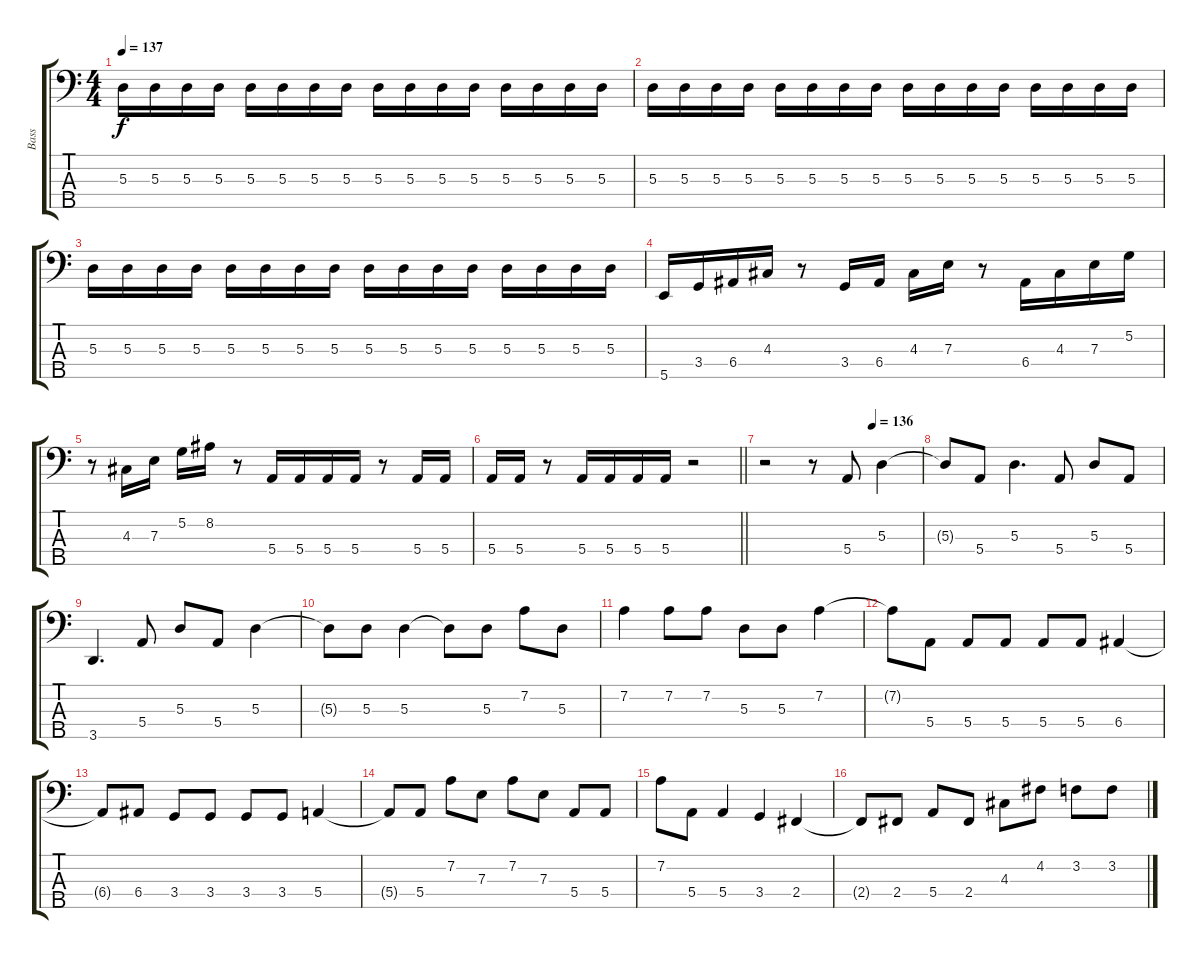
\track ("Bass" "Bass") {instrument electricbasspick}
\staff {score tabs}
\tuning (G2 D2 A1 E1 B0) {hide}
\ts (4 4)
\tempo 137
\clef f4
\ks c
5.3.16{dy f} 5.3.16 5.3.16 5.3.16 5.3.16 5.3.16 5.3.16 5.3.16 5.3.16 5.3.16 5.3.16 5.3.16 5.3.16 5.3.16 5.3.16 5.3.16 |
5.3.16 5.3.16 5.3.16 5.3.16 5.3.16 5.3.16 5.3.16 5.3.16 5.3.16 5.3.16 5.3.16 5.3.16 5.3.16 5.3.16 5.3.16 5.3.16 |
5.3.16 5.3.16 5.3.16 5.3.16 5.3.16 5.3.16 5.3.16 5.3.16 5.3.16 5.3.16 5.3.16 5.3.16 5.3.16 5.3.16 5.3.16 5.3.16 |
5.5.16 3.4.16 6.4.16 4.3.16 r.8 3.4.16 6.4.16 4.3.16 7.3.16 r.8 6.4.16 4.3.16 7.3.16 5.2.16 |
r.8 4.3.16 7.3.16 5.2.16 8.2.16 r.8 5.4.16 5.4.16 5.4.16 5.4.16 r.8 5.4.16 5.4.16 |
\barLineRight lightlight
5.4.16 5.4.16 r.8 5.4.16 5.4.16 5.4.16 5.4.16 r.2 |
\section ("" "")
\tempo (136 0.6875)
r.2 r.8 5.4.8 5.3.4 |
5.3{t}.8 5.4.8 5.3.4{d} 5.4.8 5.3.8 5.4.8 |
3.5.4{d} 5.4.8 5.3.8 5.4.8 5.3.4 |
5.3{t}.8 5.3.8 5.3.4 5.3{t}.8 5.3.8 7.2.8 5.3.8 |
7.2.4 7.2.8 7.2.8 5.3.8 5.3.8 7.2.4 |
7.2{t}.8 5.4.8 5.4.8 5.4.8 5.4.8 5.4.8 6.4.4 |
6.4{t}.8 6.4.8 3.4.8 3.4.8 3.4.8 3.4.8 5.4.4 |
5.4{t}.8 5.4.8 7.2.8 7.3.8 7.2.8 7.3.8 5.4.8 5.4.8 |
7.2.8 5.4.8 5.4.4 3.4.4 2.4.4 |
2.4{t}.8 2.4.8 5.4.8 2.4.8 4.3.8 4.2.8 3.2.8 3.2.8
